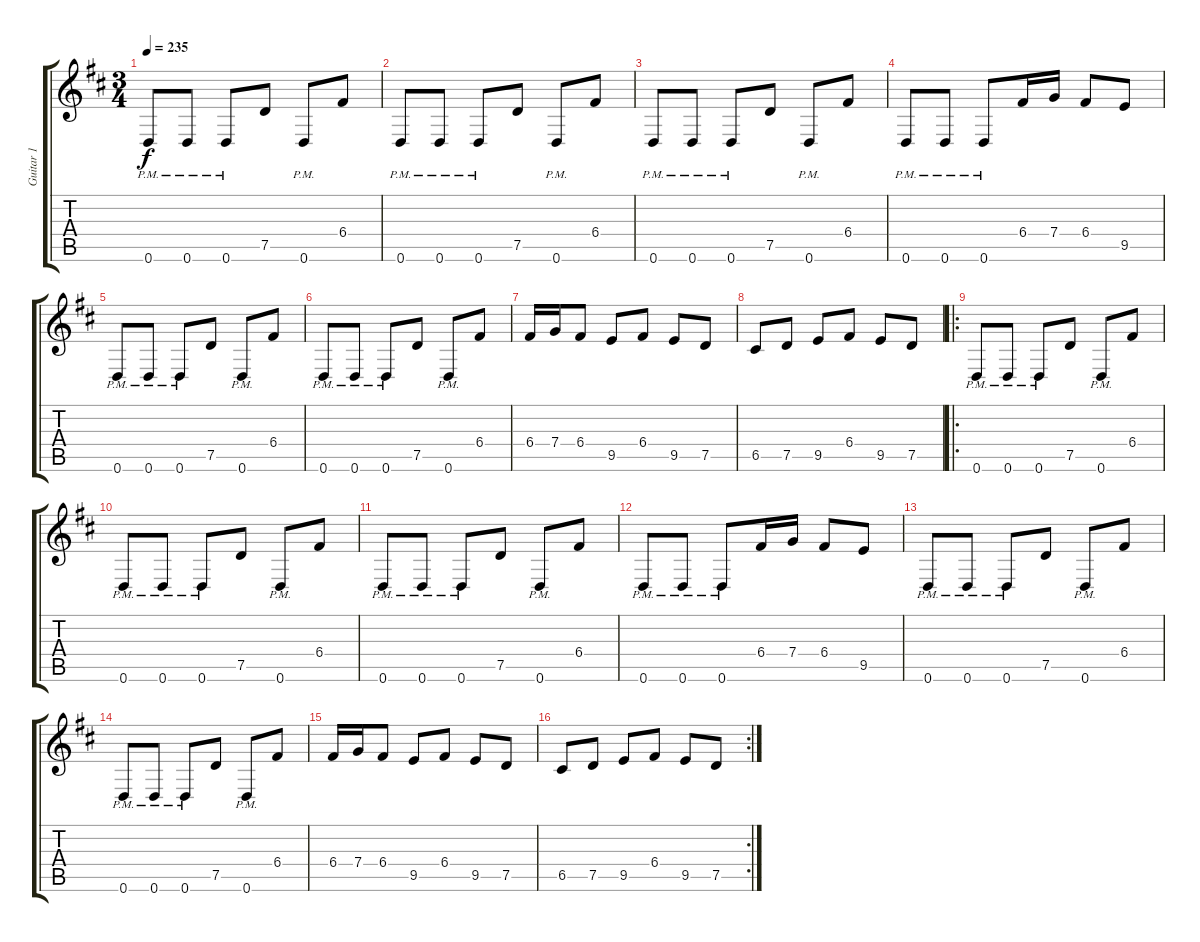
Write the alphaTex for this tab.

\track ("Guitar 1" "Guitar 1") {instrument distortionguitar}
\staff {score tabs}
\tuning (D4 A3 F3 C3 G2 D2) {hide}
\ts (3 4)
\tempo 235
\clef g2
\ks d
0.6{pm}.8{dy f} 0.6{pm}.8 0.6{pm}.8 7.5.8 0.6{pm}.8 6.4.8 |
0.6{pm}.8 0.6{pm}.8 0.6{pm}.8 7.5.8 0.6{pm}.8 6.4.8 |
0.6{pm}.8 0.6{pm}.8 0.6{pm}.8 7.5.8 0.6{pm}.8 6.4.8 |
0.6{pm}.8 0.6{pm}.8 0.6{pm}.8 6.4.16 7.4.16 6.4.8 9.5.8 |
0.6{pm}.8 0.6{pm}.8 0.6{pm}.8 7.5.8 0.6{pm}.8 6.4.8 |
0.6{pm}.8 0.6{pm}.8 0.6{pm}.8 7.5.8 0.6{pm}.8 6.4.8 |
6.4.16 7.4.16 6.4.8 9.5.8 6.4.8 9.5.8 7.5.8 |
6.5.8 7.5.8 9.5.8 6.4.8 9.5.8 7.5.8 |
\ro
0.6{pm}.8 0.6{pm}.8 0.6{pm}.8 7.5.8 0.6{pm}.8 6.4.8 |
0.6{pm}.8 0.6{pm}.8 0.6{pm}.8 7.5.8 0.6{pm}.8 6.4.8 |
0.6{pm}.8 0.6{pm}.8 0.6{pm}.8 7.5.8 0.6{pm}.8 6.4.8 |
0.6{pm}.8 0.6{pm}.8 0.6{pm}.8 6.4.16 7.4.16 6.4.8 9.5.8 |
0.6{pm}.8 0.6{pm}.8 0.6{pm}.8 7.5.8 0.6{pm}.8 6.4.8 |
0.6{pm}.8 0.6{pm}.8 0.6{pm}.8 7.5.8 0.6{pm}.8 6.4.8 |
6.4.16 7.4.16 6.4.8 9.5.8 6.4.8 9.5.8 7.5.8 |
\rc 2
6.5.8 7.5.8 9.5.8 6.4.8 9.5.8 7.5.8
